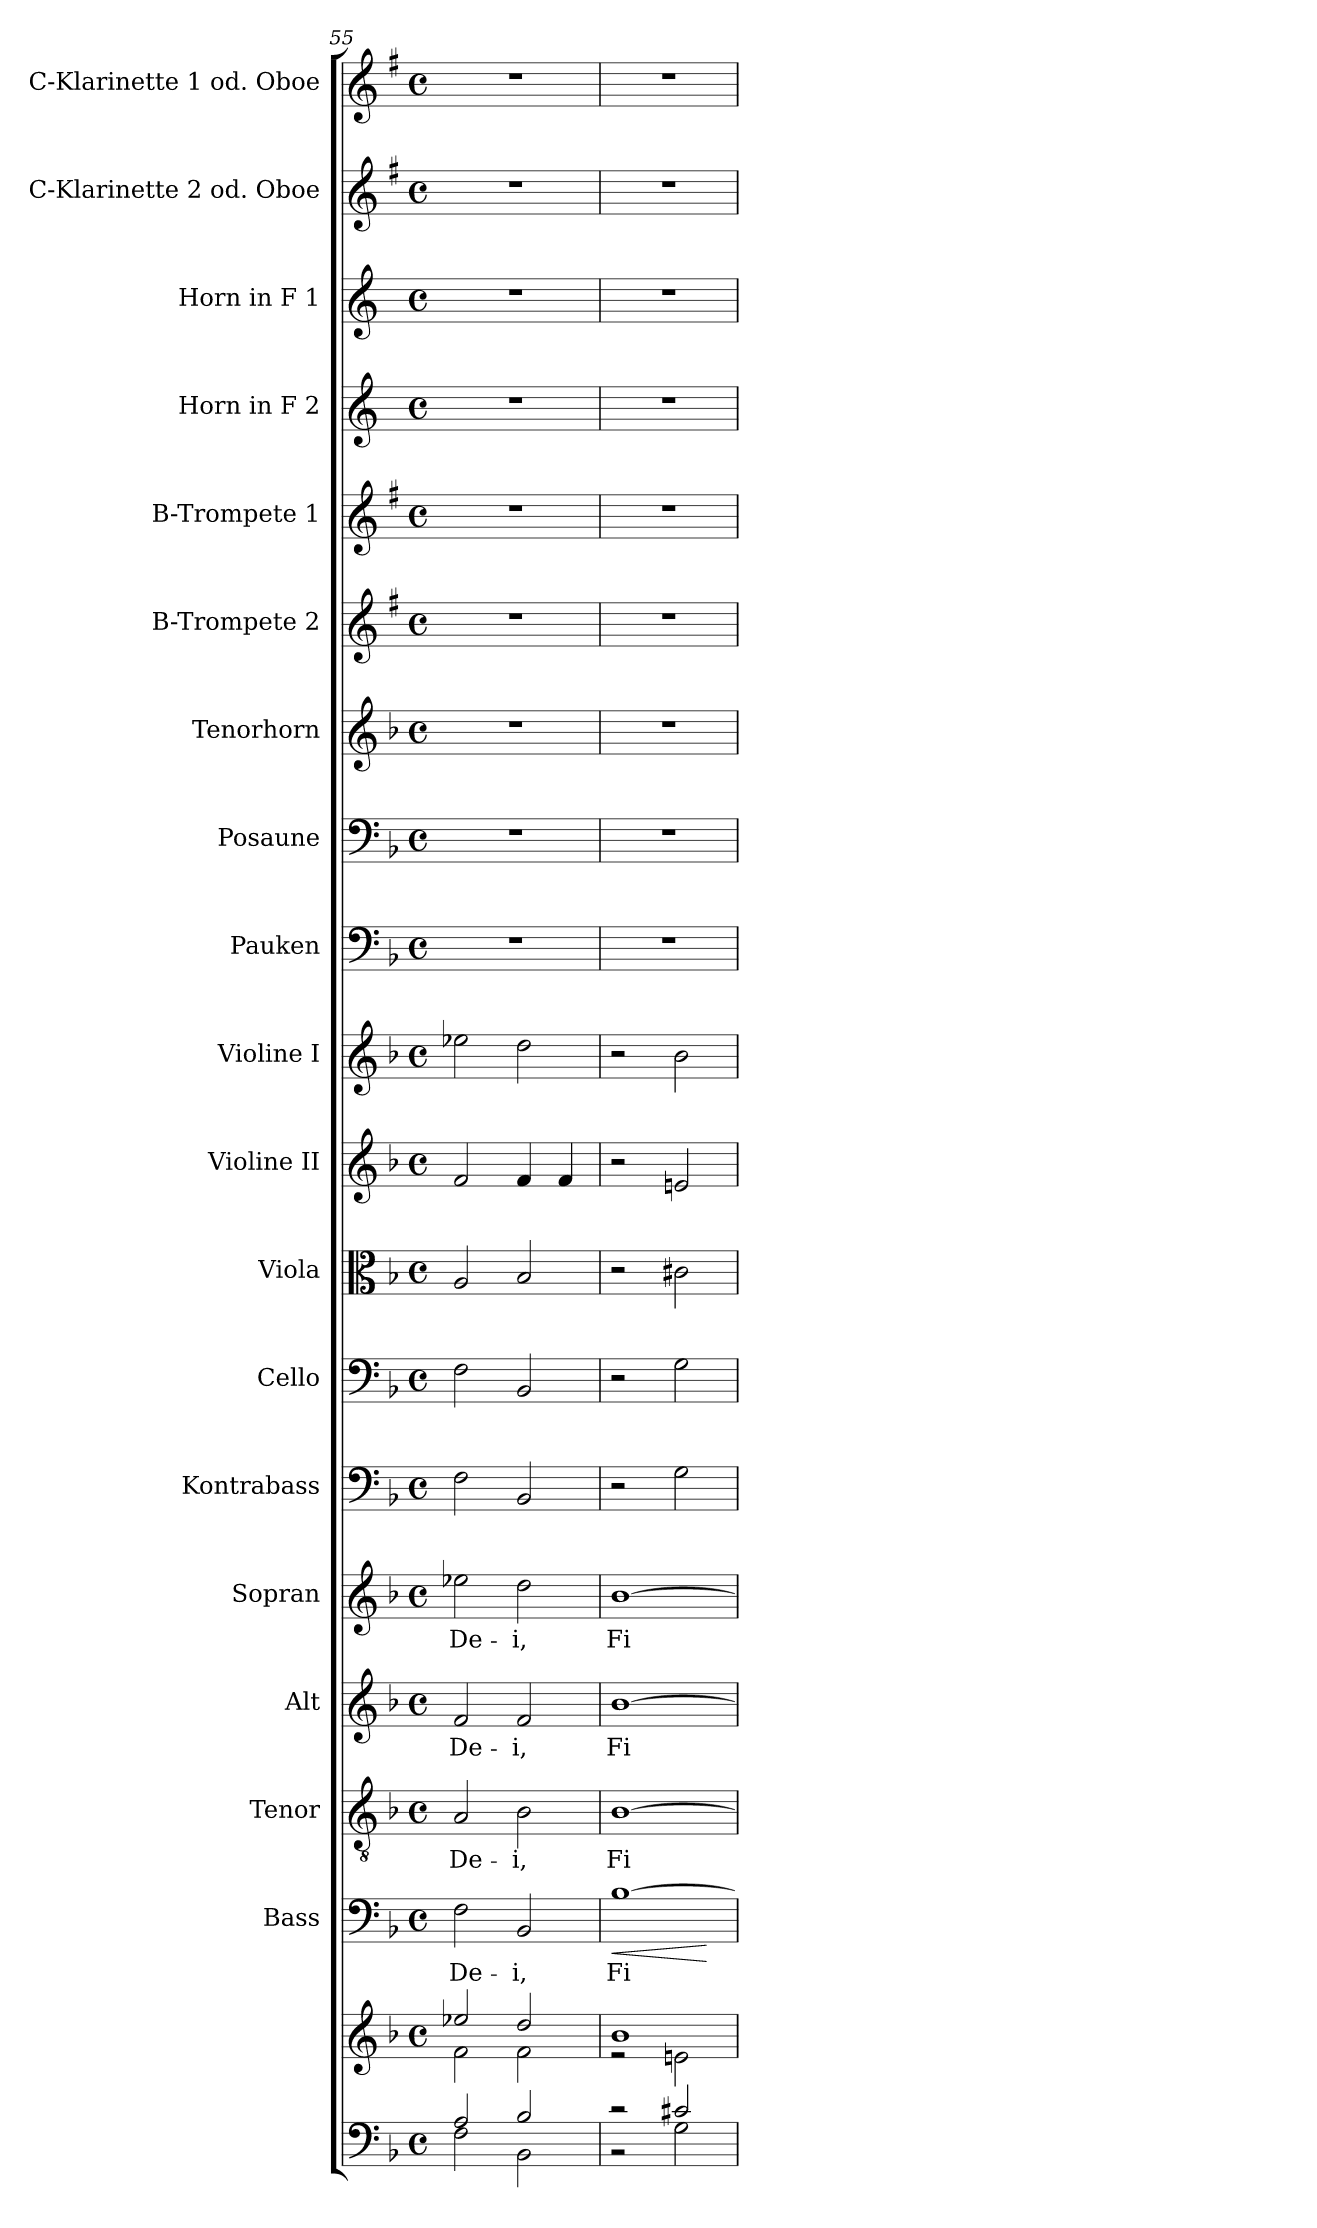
**kern	**kern	**kern	**text	**dynam	**kern	**text	**kern	**text	**kern	**text	**kern	**kern	**kern	**kern	**kern	**kern	**kern	**kern	**kern	**kern	**kern	**kern	**kern	**kern
*part19	*part19	*part18	*part18	*part18	*part17	*part17	*part16	*part16	*part15	*part15	*part14	*part13	*part12	*part11	*part10	*part9	*part8	*part7	*part6	*part5	*part4	*part3	*part2	*part1
*staff20	*staff19	*staff18	*staff18	*staff18	*staff17	*staff17	*staff16	*staff16	*staff15	*staff15	*staff14	*staff13	*staff12	*staff11	*staff10	*staff9	*staff8	*staff7	*staff6	*staff5	*staff4	*staff3	*staff2	*staff1
*	*	*I"Bass	*	*	*I"Tenor	*	*I"Alt	*	*I"Sopran	*	*I"Kontrabass	*I"Cello	*I"Viola	*I"Violine II	*I"Violine I	*I"Pauken	*I"Posaune	*I"Tenorhorn	*I"B-Trompete 2	*I"B-Trompete 1	*I"Horn in F 2	*I"Horn in F 1	*I"C-Klarinette 2 od. Oboe	*I"C-Klarinette 1 od. Oboe
*	*	*I'B.	*	*	*I'T.	*	*I'A.	*	*I'S.	*	*I'Kb.	*	*I'Vla.	*I'Vl. II	*I'Vl. I	*I'Pk.	*I'Pos.	*I'T. Hrn.	*I'B Trp. 2	*I'B Trp. 1	*	*	*I'C Kl. 2	*I'C Kl. 1
*clefF4	*clefG2	*clefF4	*	*	*clefGv2	*	*clefG2	*	*clefG2	*	*clefF4	*clefF4	*clefC3	*clefG2	*clefG2	*clefF4	*clefF4	*clefG2	*clefG2	*clefG2	*clefG2	*clefG2	*clefG2	*clefG2
*	*	*	*	*	*	*	*	*	*	*	*ITrd7c12	*	*	*	*	*	*	*ITrd8c14	*ITrd1c2	*ITrd1c2	*ITrd4c7	*ITrd4c7	*ITrd1c2	*ITrd1c2
*k[b-]	*k[b-]	*k[b-]	*	*	*k[b-]	*	*k[b-]	*	*k[b-]	*	*k[b-]	*k[b-]	*k[b-]	*k[b-]	*k[b-]	*k[b-]	*k[b-]	*k[b-]	*k[b-]	*k[b-]	*k[b-]	*k[b-]	*k[b-]	*k[b-]
*F:	*F:	*F:	*	*	*F:	*	*F:	*	*F:	*	*F:	*F:	*F:	*F:	*F:	*F:	*F:	*F:	*F:	*F:	*F:	*F:	*F:	*F:
*M4/4	*M4/4	*M4/4	*	*	*M4/4	*	*M4/4	*	*M4/4	*	*M4/4	*M4/4	*M4/4	*M4/4	*M4/4	*M4/4	*M4/4	*M4/4	*M4/4	*M4/4	*M4/4	*M4/4	*M4/4	*M4/4
*met(c)	*met(c)	*met(c)	*	*	*met(c)	*	*met(c)	*	*met(c)	*	*met(c)	*met(c)	*met(c)	*met(c)	*met(c)	*met(c)	*met(c)	*met(c)	*met(c)	*met(c)	*met(c)	*met(c)	*met(c)	*met(c)
=55	=55	=55	=55	=55	=55	=55	=55	=55	=55	=55	=55	=55	=55	=55	=55	=55	=55	=55	=55	=55	=55	=55	=55	=55
*^	*^	*	*	*	*	*	*	*	*	*	*	*	*	*	*	*	*	*	*	*	*	*	*	*
!	!	!	!	!	!LO:LY:b	!	!	!LO:LY:b	!	!LO:LY:b	!	!LO:LY:b	!	!	!	!	!	!	!	!	!	!	!	!	!	!
2A/	2F\	2ee-X/	2f\	2F\	De-	.	2A/	De-	2f/	De-	2ee-X\	De-	2FF\	2F\	2A/	2f/	2ee-X\	1r	1r	1r	1r	1r	1r	1r	1r	1r
!	!	!	!	!	!LO:LY:b	!	!	!LO:LY:b	!	!LO:LY:b	!	!LO:LY:b	!	!	!	!	!	!	!	!	!	!	!	!	!	!
2B-/	2BB-\	2dd/	2f\	2BB-/	-i,	.	2B-\	-i,	2f/	-i,	2dd\	-i,	2BBB-/	2BB-/	2B-/	4f/	2dd\	.	.	.	.	.	.	.	.	.
.	.	.	.	.	.	.	.	.	.	.	.	.	.	.	.	4f/	.	.	.	.	.	.	.	.	.	.
=56	=56	=56	=56	=56	=56	=56	=56	=56	=56	=56	=56	=56	=56	=56	=56	=56	=56	=56	=56	=56	=56	=56	=56	=56	=56	=56
!	!	!	!	!	!LO:LY:b	!LO:HP:b	!	!LO:LY:b	!	!LO:LY:b	!	!LO:LY:b	!	!	!	!	!	!	!	!	!	!	!	!	!	!
2r	2r	1b-	2re	[1B-	Fi-	<	[1B-	Fi-	[1b-	Fi-	[1b-	Fi-	2r	2r	2r	2r	2r	1r	1r	1r	1r	1r	1r	1r	1r	1r
2c#X/	2G\	.	2en\	.	.	.	.	.	.	.	.	.	2GG\	2G\	2c#X\	2en/	2b-\	.	.	.	.	.	.	.	.	.
*v	*v	*	*	*	*	*	*	*	*	*	*	*	*	*	*	*	*	*	*	*	*	*	*	*	*	*
*	*v	*v	*	*	*	*	*	*	*	*	*	*	*	*	*	*	*	*	*	*	*	*	*	*	*
.	.	.	.	[	.	.	.	.	.	.	.	.	.	.	.	.	.	.	.	.	.	.	.	.
=	=	=	=	=	=	=	=	=	=	=	=	=	=	=	=	=	=	=	=	=	=	=	=	=
*-	*-	*-	*-	*-	*-	*-	*-	*-	*-	*-	*-	*-	*-	*-	*-	*-	*-	*-	*-	*-	*-	*-	*-	*-
